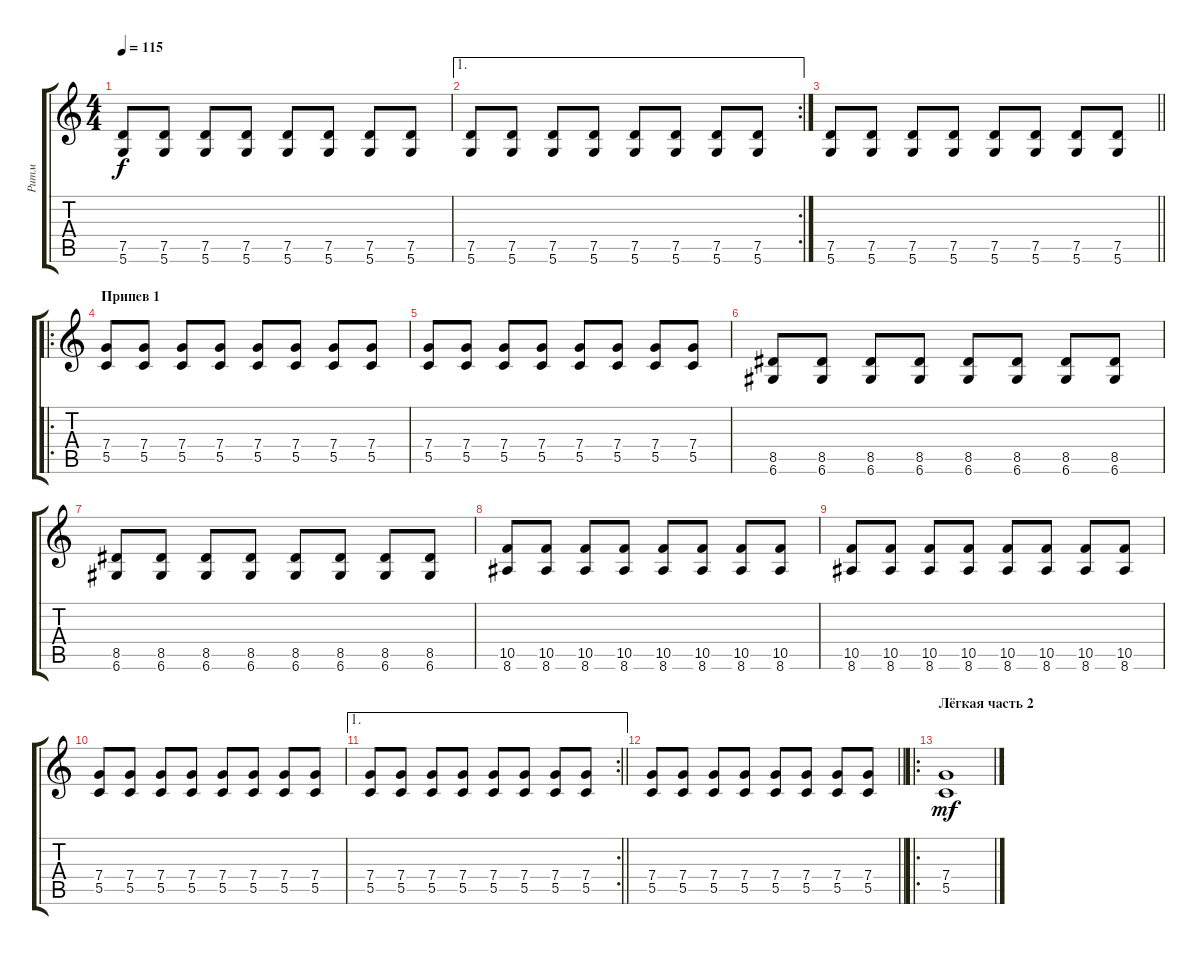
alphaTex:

\track ("Ритм" "Ритм") {instrument distortionguitar}
\staff {score tabs}
\tuning (D4 A3 F3 C3 G2 D2) {hide}
\ts (4 4)
\tempo 115
\clef g2
\ks c
(7.5 5.6).8{dy f} (7.5 5.6).8 (7.5 5.6).8 (7.5 5.6).8 (7.5 5.6).8 (7.5 5.6).8 (7.5 5.6).8 (7.5 5.6).8 |
\ae 1
\rc 2
(7.5 5.6).8 (7.5 5.6).8 (7.5 5.6).8 (7.5 5.6).8 (7.5 5.6).8 (7.5 5.6).8 (7.5 5.6).8 (7.5 5.6).8 |
\barLineRight lightlight
(7.5 5.6).8 (7.5 5.6).8 (7.5 5.6).8 (7.5 5.6).8 (7.5 5.6).8 (7.5 5.6).8 (7.5 5.6).8 (7.5 5.6).8 |
\ro
\section ("" "Припев 1")
(7.4 5.5).8 (7.4 5.5).8 (7.4 5.5).8 (7.4 5.5).8 (7.4 5.5).8 (7.4 5.5).8 (7.4 5.5).8 (7.4 5.5).8 |
(7.4 5.5).8 (7.4 5.5).8 (7.4 5.5).8 (7.4 5.5).8 (7.4 5.5).8 (7.4 5.5).8 (7.4 5.5).8 (7.4 5.5).8 |
(8.5 6.6).8 (8.5 6.6).8 (8.5 6.6).8 (8.5 6.6).8 (8.5 6.6).8 (8.5 6.6).8 (8.5 6.6).8 (8.5 6.6).8 |
(8.5 6.6).8 (8.5 6.6).8 (8.5 6.6).8 (8.5 6.6).8 (8.5 6.6).8 (8.5 6.6).8 (8.5 6.6).8 (8.5 6.6).8 |
(10.5 8.6).8 (10.5 8.6).8 (10.5 8.6).8 (10.5 8.6).8 (10.5 8.6).8 (10.5 8.6).8 (10.5 8.6).8 (10.5 8.6).8 |
(10.5 8.6).8 (10.5 8.6).8 (10.5 8.6).8 (10.5 8.6).8 (10.5 8.6).8 (10.5 8.6).8 (10.5 8.6).8 (10.5 8.6).8 |
(7.4 5.5).8 (7.4 5.5).8 (7.4 5.5).8 (7.4 5.5).8 (7.4 5.5).8 (7.4 5.5).8 (7.4 5.5).8 (7.4 5.5).8 |
\ae 1
\rc 2
\barLineRight lightlight
(7.4 5.5).8 (7.4 5.5).8 (7.4 5.5).8 (7.4 5.5).8 (7.4 5.5).8 (7.4 5.5).8 (7.4 5.5).8 (7.4 5.5).8 |
\barLineRight lightlight
(7.4 5.5).8 (7.4 5.5).8 (7.4 5.5).8 (7.4 5.5).8 (7.4 5.5).8 (7.4 5.5).8 (7.4 5.5).8 (7.4 5.5).8 |
\ro
\section ("" "Лёгкая часть 2")
(7.4 5.5).1{dy mf volume 0}
